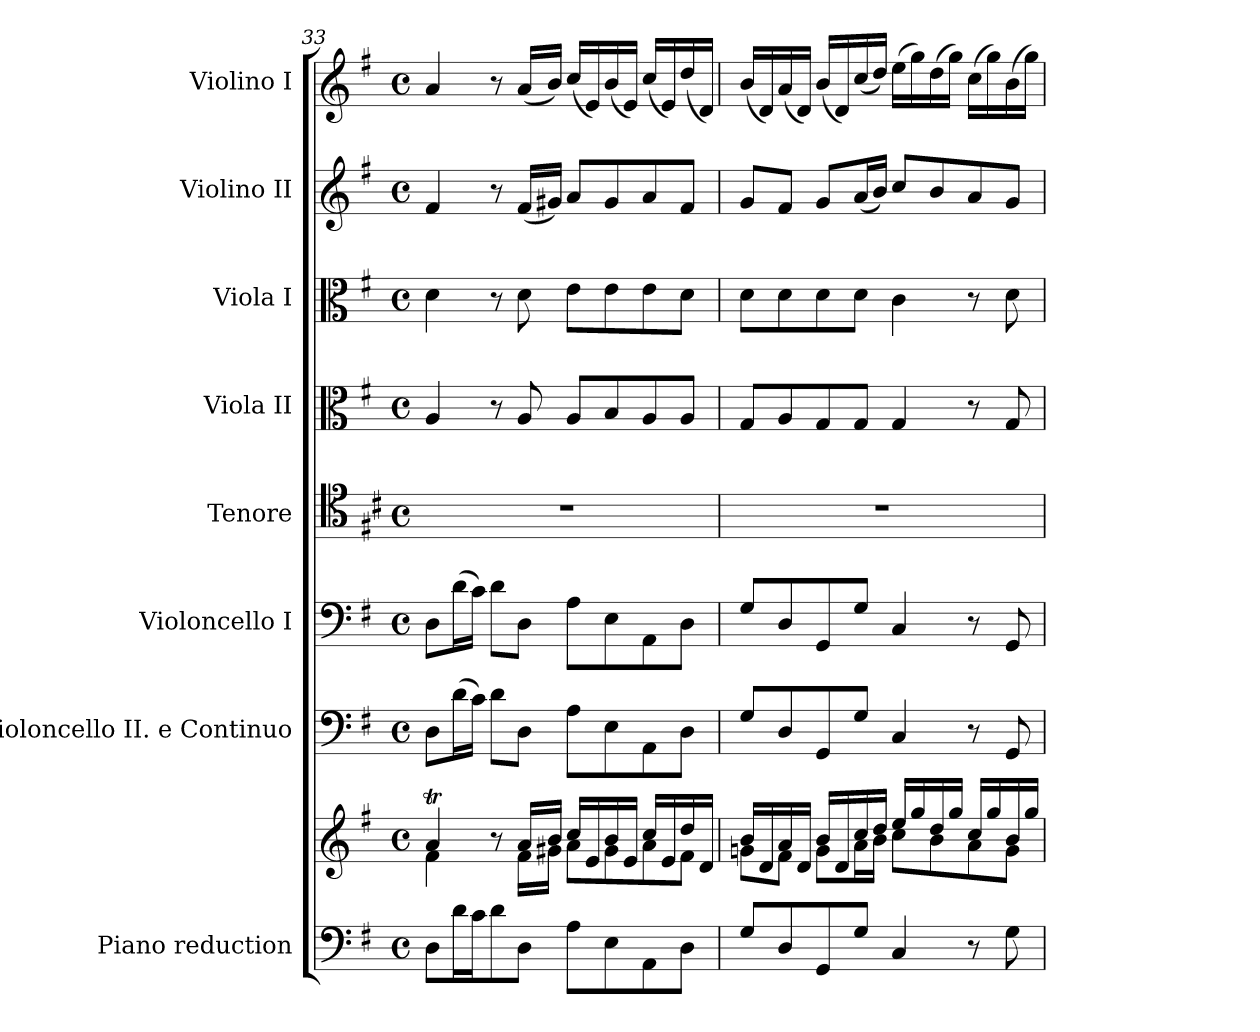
**kern	**kern	**kern	**kern	**kern	**kern	**kern	**kern	**kern
*part8	*part8	*part7	*part6	*part5	*part4	*part3	*part2	*part1
*staff9	*staff8	*staff7	*staff6	*staff5	*staff4	*staff3	*staff2	*staff1
*I"Piano reduction	*	*I"Violoncello II.  e Continuo	*I"Violoncello I	*I"Tenore	*I"Viola II	*I"Viola I	*I"Violino II	*I"Violino I
*I'Pno	*	*	*	*	*	*I'Vla	*I'Vln	*I'Vln
*clefF4	*clefG2	*clefF4	*clefF4	*clefC4	*clefC3	*clefC3	*clefG2	*clefG2
*	*	*ITrd7c12	*	*ITrd4c7	*	*	*	*
*k[f#]	*k[f#]	*k[f#]	*k[f#]	*k[f#]	*k[f#]	*k[f#]	*k[f#]	*k[f#]
*G:	*G:	*G:	*G:	*G:	*G:	*G:	*G:	*G:
*M4/4	*M4/4	*M4/4	*M4/4	*M4/4	*M4/4	*M4/4	*M4/4	*M4/4
*met(c)	*met(c)	*met(c)	*met(c)	*met(c)	*met(c)	*met(c)	*met(c)	*met(c)
=33	=33	=33	=33	=33	=33	=33	=33	=33
*	*^	*	*	*	*	*	*	*
8D\L	4aT/	4f#\	8DD\L	8D\L	1r	4A/	4d\	4f#/	4a/
16d\L	.	.	(16D\L	(16d\L	.	.	.	.	.
16c\J	.	.	16C\JJ)	16c\JJ)	.	.	.	.	.
8d\	8r	8ryy	8D\L	8d\L	.	8r	8r	8r	8r
8D\J	16a/LL	16f#\LL	8DD\J	8D\J	.	8A/	8d\	(16f#/LL	(16a/LL
.	16b/JJ	16g#X\JJ	.	.	.	.	.	16g#X/JJ)	16b/JJ)
8A\L	16cc/LL	8a\L	8AA\L	8A\L	.	8A/L	8e\L	8a/L	(16cc/LL
.	16e/	.	.	.	.	.	.	.	16e/)
8E\	16b/	8g#\	8EE\	8E\	.	8B/	8e\	8g#/	(16b/
.	16e/JJ	.	.	.	.	.	.	.	16e/JJ)
8AA\	16cc/LL	8a\	8AAA\	8AA\	.	8A/	8e\	8a/	(16cc/LL
.	16e/	.	.	.	.	.	.	.	16e/)
8D\J	16dd/	8f#\J	8DD\J	8D\J	.	8A/J	8d\J	8f#/J	(16dd/
.	16d/JJ	.	.	.	.	.	.	.	16d/JJ)
=34	=34	=34	=34	=34	=34	=34	=34	=34	=34
8G/L	16b/LL	8gn\L	8GG/L	8G/L	1r	8G/L	8d\L	8g/L	(16b/LL
.	16d/	.	.	.	.	.	.	.	16d/)
8D/	16a/	8f#\J	8DD/	8D/	.	8A/	8d\	8f#/J	(16a/
.	16d/JJ	.	.	.	.	.	.	.	16d/JJ)
8GG/	16b/LL	8g\L	8GGG/	8GG/	.	8G/	8d\	8g/L	(16b/LL
.	16d/	.	.	.	.	.	.	.	16d/)
8G/J	16cc/	16a\L	8GG/J	8G/J	.	8G/J	8d\J	(16a/L	(16cc/
.	16dd/JJ	16b\JJ	.	.	.	.	.	16b/JJ)	16dd/JJ)
4C/	16ee/LL	8cc\L	4CC/	4C/	.	4G/	4c\	8cc/L	(16ee\LL
.	16gg/	.	.	.	.	.	.	.	16gg\)
.	16dd/	8b\	.	.	.	.	.	8b/	(16dd\
.	16gg/JJ	.	.	.	.	.	.	.	16gg\JJ)
8r	16cc/LL	8a\	8r	8r	.	8r	8r	8a/	(16cc\LL
.	16gg/	.	.	.	.	.	.	.	16gg\)
8G\	16b/	8g\J	8GGG/	8GG/	.	8G/	8d\	8g/J	(16b\
.	16gg/JJ	.	.	.	.	.	.	.	16gg\JJ)
*	*v	*v	*	*	*	*	*	*	*
=	=	=	=	=	=	=	=	=
*-	*-	*-	*-	*-	*-	*-	*-	*-
